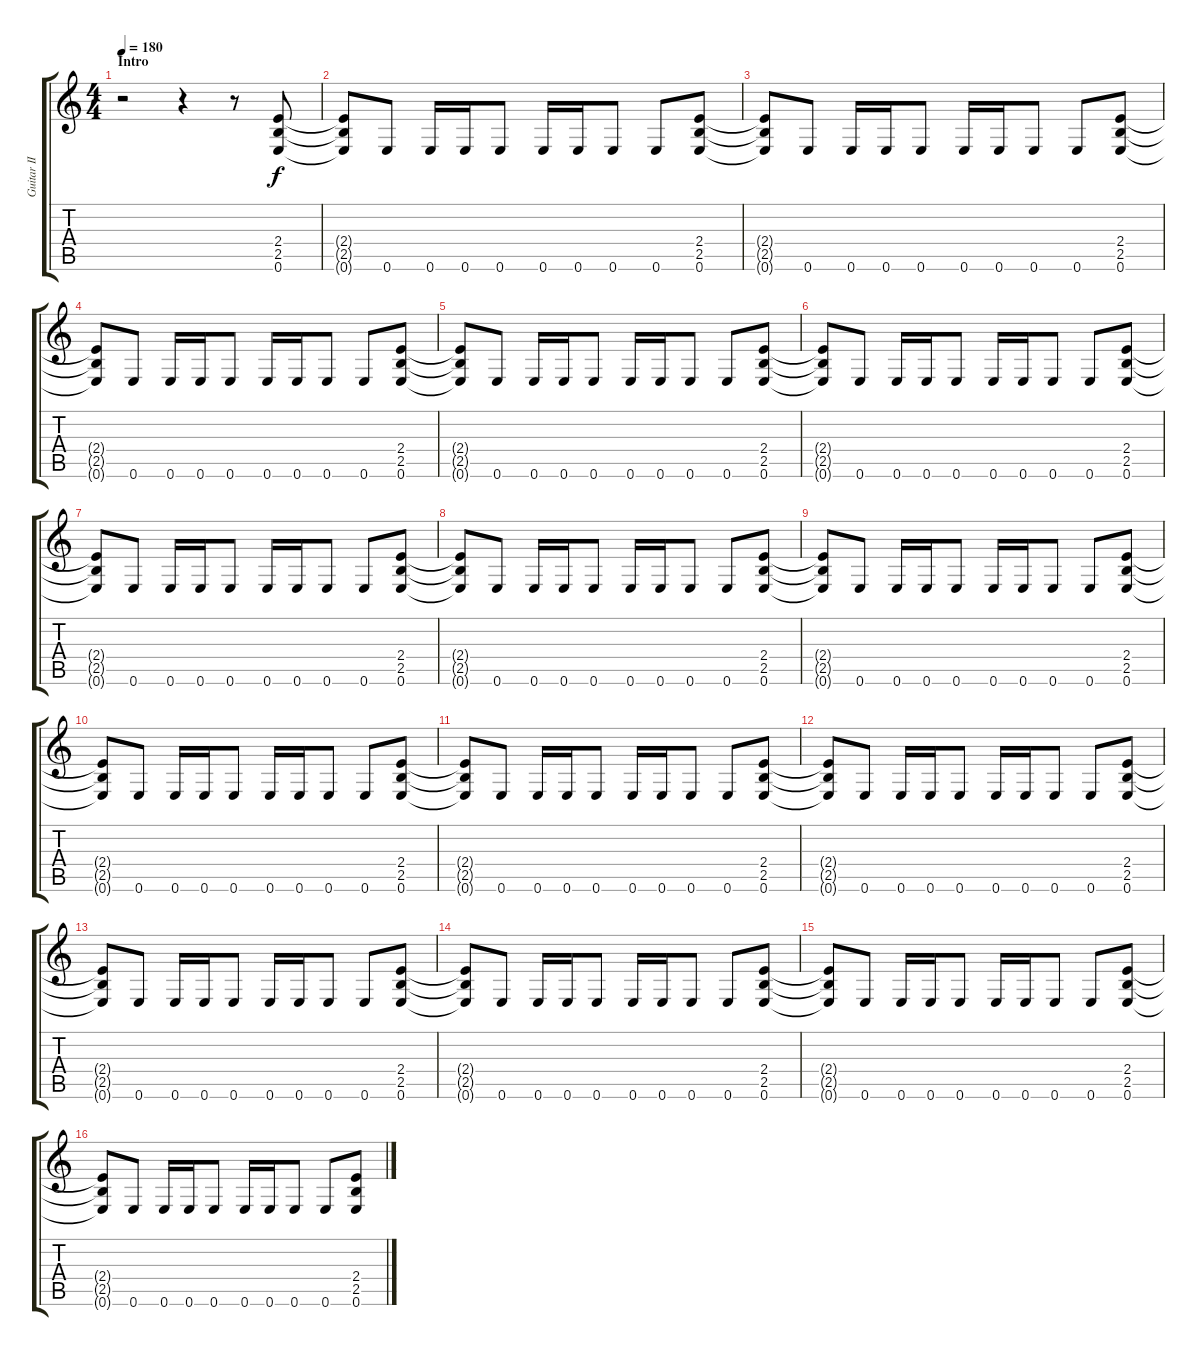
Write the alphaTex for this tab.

\track ("Guitar II - Kirk" "Guitar II ") {instrument distortionguitar}
\staff {score tabs}
\tuning (E4 B3 G3 D3 A2 E2) {hide}
\ts (4 4)
\section ("" "Intro")
\tempo 180
\clef g2
\ks c
r.2{dy f instrument distortionguitar} r.4 r.8 (2.4 2.5 0.6).8 |
(2.4{t} 2.5{t} 0.6{t}).8 0.6.8 0.6.16 0.6.16 0.6.8 0.6.16 0.6.16 0.6.8 0.6.8 (2.4 2.5 0.6).8 |
(2.4{t} 2.5{t} 0.6{t}).8 0.6.8 0.6.16 0.6.16 0.6.8 0.6.16 0.6.16 0.6.8 0.6.8 (2.4 2.5 0.6).8 |
(2.4{t} 2.5{t} 0.6{t}).8 0.6.8 0.6.16 0.6.16 0.6.8 0.6.16 0.6.16 0.6.8 0.6.8 (2.4 2.5 0.6).8 |
(2.4{t} 2.5{t} 0.6{t}).8 0.6.8 0.6.16 0.6.16 0.6.8 0.6.16 0.6.16 0.6.8 0.6.8 (2.4 2.5 0.6).8 |
(2.4{t} 2.5{t} 0.6{t}).8 0.6.8 0.6.16 0.6.16 0.6.8 0.6.16 0.6.16 0.6.8 0.6.8 (2.4 2.5 0.6).8 |
(2.4{t} 2.5{t} 0.6{t}).8 0.6.8 0.6.16 0.6.16 0.6.8 0.6.16 0.6.16 0.6.8 0.6.8 (2.4 2.5 0.6).8 |
(2.4{t} 2.5{t} 0.6{t}).8 0.6.8 0.6.16 0.6.16 0.6.8 0.6.16 0.6.16 0.6.8 0.6.8 (2.4 2.5 0.6).8 |
(2.4{t} 2.5{t} 0.6{t}).8 0.6.8 0.6.16 0.6.16 0.6.8 0.6.16 0.6.16 0.6.8 0.6.8 (2.4 2.5 0.6).8 |
(2.4{t} 2.5{t} 0.6{t}).8 0.6.8 0.6.16 0.6.16 0.6.8 0.6.16 0.6.16 0.6.8 0.6.8 (2.4 2.5 0.6).8 |
(2.4{t} 2.5{t} 0.6{t}).8 0.6.8 0.6.16 0.6.16 0.6.8 0.6.16 0.6.16 0.6.8 0.6.8 (2.4 2.5 0.6).8 |
(2.4{t} 2.5{t} 0.6{t}).8 0.6.8 0.6.16 0.6.16 0.6.8 0.6.16 0.6.16 0.6.8 0.6.8 (2.4 2.5 0.6).8 |
(2.4{t} 2.5{t} 0.6{t}).8 0.6.8 0.6.16 0.6.16 0.6.8 0.6.16 0.6.16 0.6.8 0.6.8 (2.4 2.5 0.6).8 |
(2.4{t} 2.5{t} 0.6{t}).8 0.6.8 0.6.16 0.6.16 0.6.8 0.6.16 0.6.16 0.6.8 0.6.8 (2.4 2.5 0.6).8 |
(2.4{t} 2.5{t} 0.6{t}).8 0.6.8 0.6.16 0.6.16 0.6.8 0.6.16 0.6.16 0.6.8 0.6.8 (2.4 2.5 0.6).8 |
(2.4{t} 2.5{t} 0.6{t}).8 0.6.8 0.6.16 0.6.16 0.6.8 0.6.16 0.6.16 0.6.8 0.6.8 (2.4 2.5 0.6).8
